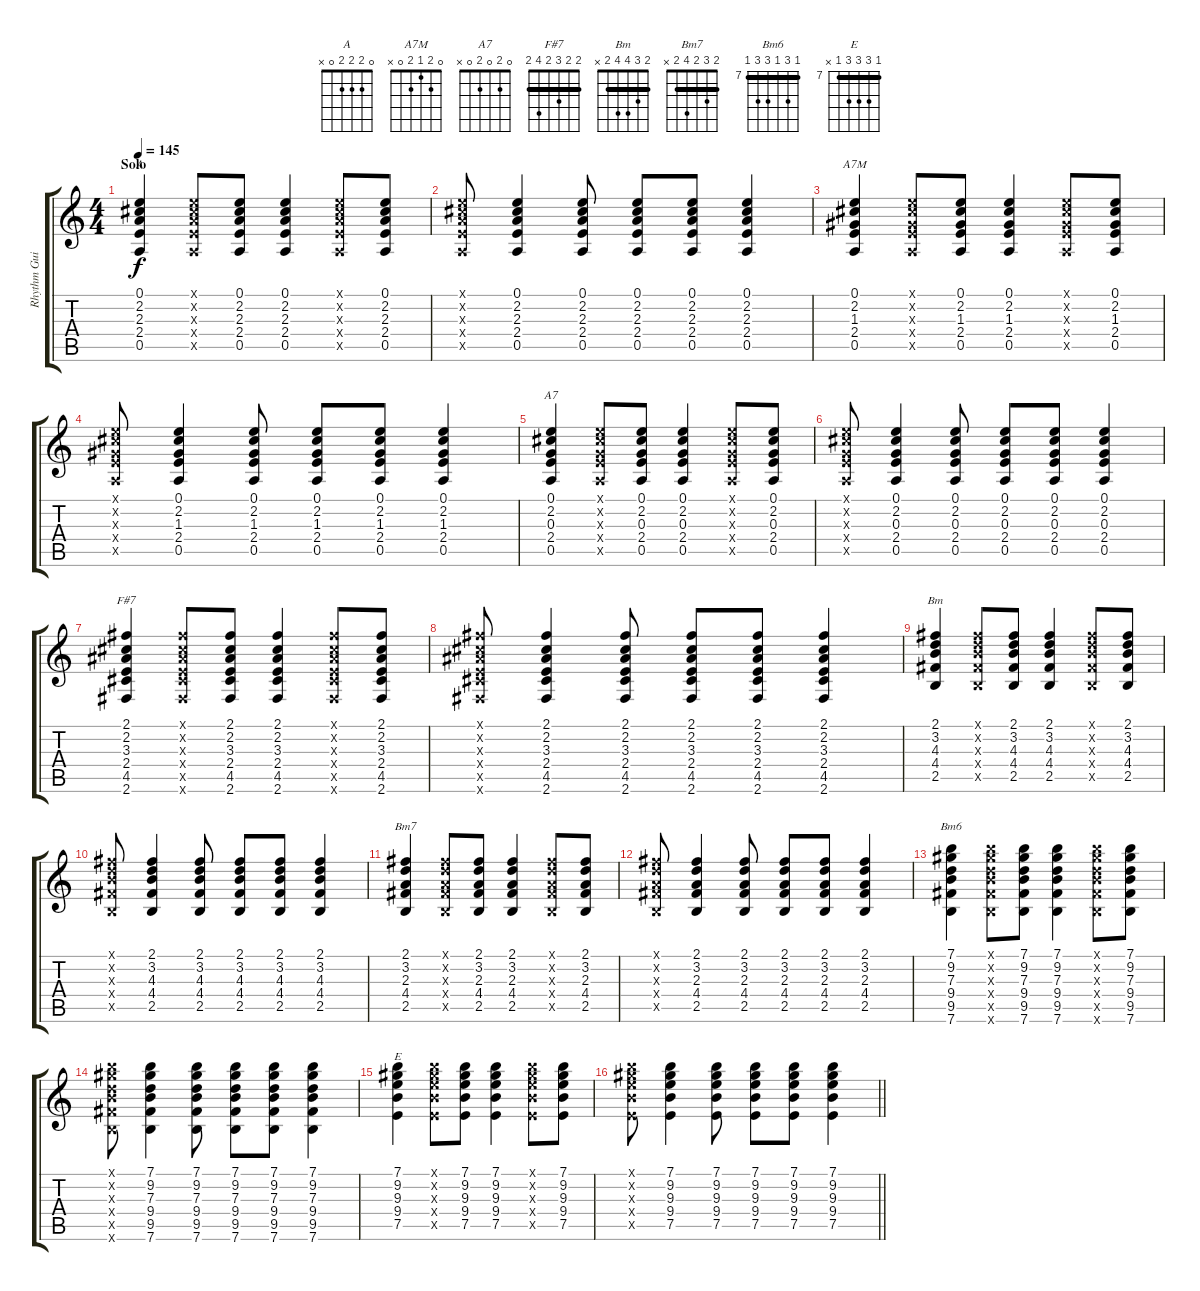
\track ("Rhythm Guitar" "Rhythm Gui") {instrument electricguitarjazz}
\staff {score tabs}
\tuning (E4 B3 G3 D3 A2 E2) {hide}
\chord ("A" 0 2 2 2 0 x)
\chord ("A7M" 0 2 1 2 0 x)
\chord ("A7" 0 2 0 2 0 x)
\chord ("F#7" 2 2 3 2 4 2) {barre 2}
\chord ("Bm" 2 3 4 4 2 x) {barre 2}
\chord ("Bm7" 2 3 2 4 2 x) {barre 2}
\chord ("Bm6" 7 9 7 9 9 7) {firstfret 7 barre 7}
\chord ("E" 7 9 9 9 7 x) {firstfret 7 barre 7}
\ts (4 4)
\section ("" "Solo")
\tempo 145
\clef g2
\ks c
(0.1 2.2 2.3 2.4 0.5).4{ch "A" dy f} (0.1{x} 2.2{x} 2.3{x} 2.4{x} 0.5{x}).8 (0.1 2.2 2.3 2.4 0.5).8 (0.1 2.2 2.3 2.4 0.5).4 (0.1{x} 2.2{x} 2.3{x} 2.4{x} 0.5{x}).8 (0.1 2.2 2.3 2.4 0.5).8 |
(0.1{x} 2.2{x} 2.3{x} 2.4{x} 0.5{x}).8 (0.1 2.2 2.3 2.4 0.5).4 (0.1 2.2 2.3 2.4 0.5).8 (0.1 2.2 2.3 2.4 0.5).8 (0.1 2.2 2.3 2.4 0.5).8 (0.1 2.2 2.3 2.4 0.5).4 |
(0.1 2.2 1.3 2.4 0.5).4{ch "A7M"} (0.1{x} 2.2{x} 1.3{x} 2.4{x} 0.5{x}).8 (0.1 2.2 1.3 2.4 0.5).8 (0.1 2.2 1.3 2.4 0.5).4 (0.1{x} 2.2{x} 1.3{x} 2.4{x} 0.5{x}).8 (0.1 2.2 1.3 2.4 0.5).8 |
(0.1{x} 2.2{x} 1.3{x} 2.4{x} 0.5{x}).8 (0.1 2.2 1.3 2.4 0.5).4 (0.1 2.2 1.3 2.4 0.5).8 (0.1 2.2 1.3 2.4 0.5).8 (0.1 2.2 1.3 2.4 0.5).8 (0.1 2.2 1.3 2.4 0.5).4 |
(0.1 2.2 0.3 2.4 0.5).4{ch "A7"} (0.1{x} 2.2{x} 0.3{x} 2.4{x} 0.5{x}).8 (0.1 2.2 0.3 2.4 0.5).8 (0.1 2.2 0.3 2.4 0.5).4 (0.1{x} 2.2{x} 0.3{x} 2.4{x} 0.5{x}).8 (0.1 2.2 0.3 2.4 0.5).8 |
(0.1{x} 2.2{x} 0.3{x} 2.4{x} 0.5{x}).8 (0.1 2.2 0.3 2.4 0.5).4 (0.1 2.2 0.3 2.4 0.5).8 (0.1 2.2 0.3 2.4 0.5).8 (0.1 2.2 0.3 2.4 0.5).8 (0.1 2.2 0.3 2.4 0.5).4 |
(2.1 2.2 3.3 2.4 4.5 2.6).4{ch "F#7"} (2.1{x} 2.2{x} 3.3{x} 2.4{x} 4.5{x} 2.6{x}).8 (2.1 2.2 3.3 2.4 4.5 2.6).8 (2.1 2.2 3.3 2.4 4.5 2.6).4 (2.1{x} 2.2{x} 3.3{x} 2.4{x} 4.5{x} 2.6{x}).8 (2.1 2.2 3.3 2.4 4.5 2.6).8 |
(2.1{x} 2.2{x} 3.3{x} 2.4{x} 4.5{x} 2.6{x}).8 (2.1 2.2 3.3 2.4 4.5 2.6).4 (2.1 2.2 3.3 2.4 4.5 2.6).8 (2.1 2.2 3.3 2.4 4.5 2.6).8 (2.1 2.2 3.3 2.4 4.5 2.6).8 (2.1 2.2 3.3 2.4 4.5 2.6).4 |
(2.1 3.2 4.3 4.4 2.5).4{ch "Bm"} (2.1{x} 3.2{x} 4.3{x} 4.4{x} 2.5{x}).8 (2.1 3.2 4.3 4.4 2.5).8 (2.1 3.2 4.3 4.4 2.5).4 (2.1{x} 3.2{x} 4.3{x} 4.4{x} 2.5{x}).8 (2.1 3.2 4.3 4.4 2.5).8 |
(2.1{x} 3.2{x} 4.3{x} 4.4{x} 2.5{x}).8 (2.1 3.2 4.3 4.4 2.5).4 (2.1 3.2 4.3 4.4 2.5).8 (2.1 3.2 4.3 4.4 2.5).8 (2.1 3.2 4.3 4.4 2.5).8 (2.1 3.2 4.3 4.4 2.5).4 |
(2.1 3.2 2.3 4.4 2.5).4{ch "Bm7"} (2.1{x} 3.2{x} 2.3{x} 4.4{x} 2.5{x}).8 (2.1 3.2 2.3 4.4 2.5).8 (2.1 3.2 2.3 4.4 2.5).4 (2.1{x} 3.2{x} 2.3{x} 4.4{x} 2.5{x}).8 (2.1 3.2 2.3 4.4 2.5).8 |
(2.1{x} 3.2{x} 2.3{x} 4.4{x} 2.5{x}).8 (2.1 3.2 2.3 4.4 2.5).4 (2.1 3.2 2.3 4.4 2.5).8 (2.1 3.2 2.3 4.4 2.5).8 (2.1 3.2 2.3 4.4 2.5).8 (2.1 3.2 2.3 4.4 2.5).4 |
(7.1 9.2 7.3 9.4 9.5 7.6).4{ch "Bm6"} (7.1{x} 9.2{x} 7.3{x} 9.4{x} 9.5{x} 7.6{x}).8 (7.1 9.2 7.3 9.4 9.5 7.6).8 (7.1 9.2 7.3 9.4 9.5 7.6).4 (7.1{x} 9.2{x} 7.3{x} 9.4{x} 9.5{x} 7.6{x}).8 (7.1 9.2 7.3 9.4 9.5 7.6).8 |
(7.1{x} 9.2{x} 7.3{x} 9.4{x} 9.5{x} 7.6{x}).8 (7.1 9.2 7.3 9.4 9.5 7.6).4 (7.1 9.2 7.3 9.4 9.5 7.6).8 (7.1 9.2 7.3 9.4 9.5 7.6).8 (7.1 9.2 7.3 9.4 9.5 7.6).8 (7.1 9.2 7.3 9.4 9.5 7.6).4 |
(7.1 9.2 9.3 9.4 7.5).4{ch "E"} (7.1{x} 9.2{x} 9.3{x} 9.4{x} 7.5{x}).8 (7.1 9.2 9.3 9.4 7.5).8 (7.1 9.2 9.3 9.4 7.5).4 (7.1{x} 9.2{x} 9.3{x} 9.4{x} 7.5{x}).8 (7.1 9.2 9.3 9.4 7.5).8 |
\barLineRight lightlight
(7.1{x} 9.2{x} 9.3{x} 9.4{x} 7.5{x}).8 (7.1 9.2 9.3 9.4 7.5).4 (7.1 9.2 9.3 9.4 7.5).8 (7.1 9.2 9.3 9.4 7.5).8 (7.1 9.2 9.3 9.4 7.5).8 (7.1 9.2 9.3 9.4 7.5).4
